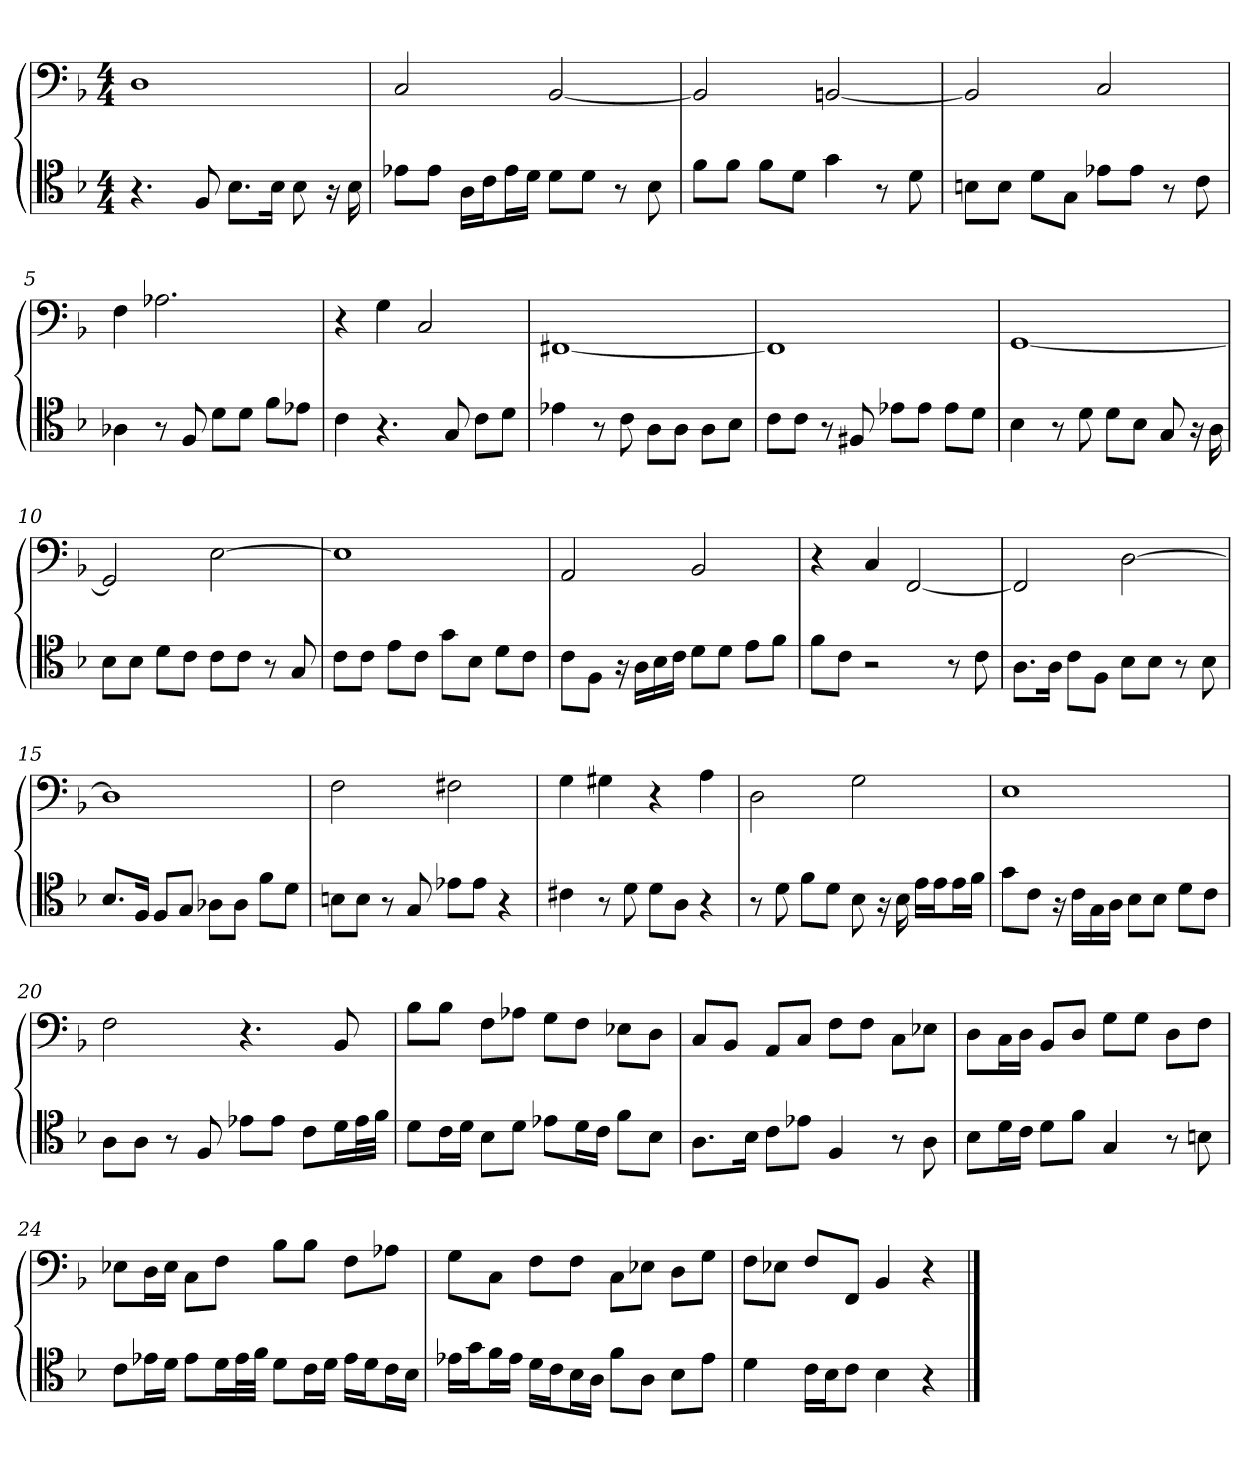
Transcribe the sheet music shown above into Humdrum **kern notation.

**kern	**kern
*part1	*part1
*staff2	*staff1
*clefC4	*clefF4
*k[b-]	*k[b-]
*d:	*d:
*M4/4	*M4/4
=1	=1
4.r	1D
8F	.
8.B-\L	.
16B-\Jk	.
8B-	.
16r	.
16B-	.
=2	=2
8e-X\L	2C
8e-\J	.
16A\LL	.
16c\J	.
16e-\L	.
16d\JJ	.
8d\L	[2BB-
8d\J	.
8r	.
8B-	.
=3	=3
8f\L	2BB-]
8f\J	.
8f\L	.
8d\J	.
4g	[2BBn
8r	.
8d	.
=4	=4
8Bn\L	2BB]
8B\J	.
8d\L	.
8G\J	.
8e-X\L	2C
8e-\J	.
8r	.
8c	.
=5	=5
4A-X	4F
8r	2.A-X
8F	.
8d\L	.
8d\J	.
8f\L	.
8e-X\J	.
=6	=6
4c	4r
4.r	4G
.	2C
8G	.
8c\L	.
8d\J	.
=7	=7
4e-X	[1FF#X
8r	.
8c	.
8A\L	.
8A\J	.
8A\L	.
8B-\J	.
=8	=8
8c\L	1FF#]
8c\J	.
8r	.
8F#X	.
8e-X\L	.
8e-\J	.
8e-\L	.
8d\J	.
=9	=9
4B-	[1GG
8r	.
8d	.
8d\L	.
8B-\J	.
8G	.
16r	.
16A	.
=10	=10
8B-\L	2GG]
8B-\J	.
8d\L	.
8c\J	.
8c\L	[2E
8c\J	.
8r	.
8G	.
=11	=11
8c\L	1E]
8c\J	.
8e\L	.
8c\J	.
8g\L	.
8B-\J	.
8d\L	.
8c\J	.
=12	=12
8c\L	2AA
8F\J	.
16r	.
16A\LL	.
16B-\	.
16c\JJ	.
8d\L	2BB-
8d\J	.
8e\L	.
8f\J	.
=13	=13
8f\L	4r
8c\J	.
2r	4C
.	[2FF
8r	.
8c	.
=14	=14
8.A\L	2FF]
16A\Jk	.
8c\L	.
8F\J	.
8B-\L	[2D
8B-\J	.
8r	.
8B-	.
=15	=15
8.B-/L	1D]
16F/Jk	.
8F/L	.
8G/J	.
8A-X\L	.
8A-\J	.
8f\L	.
8d\J	.
=16	=16
8Bn\L	2F
8B\J	.
8r	.
8G	.
8e-X\L	2F#X
8e-\J	.
4r	.
=17	=17
4c#X	4G
8r	4G#X
8d	.
8d\L	4r
8A\J	.
4r	4A
=18	=18
8r	2D
8d	.
8f\L	.
8d\J	.
8B-	2G
16r	.
16B-	.
16e\LL	.
16e\J	.
16e\L	.
16f\JJ	.
=19	=19
8g\L	1E
8c\J	.
16r	.
16c\LL	.
16G\	.
16A\JJ	.
8B-\L	.
8B-\J	.
8d\L	.
8c\J	.
=20	=20
8A\L	2F
8A\J	.
8r	.
8F	.
8e-X\L	4.r
8e-\J	.
8c\L	.
16d\L	8BB-
32e-\L	.
32f\JJJ	.
=21	=21
8d\L	8B-\L
16c\L	8B-\J
16d\JJ	.
8B-\L	8F\L
8d\J	8A-X\J
8e-X\L	8G\L
16d\L	8F\J
16c\JJ	.
8f\L	8E-X\L
8B-\J	8D\J
=22	=22
8.A\L	8C/L
.	8BB-/J
16B-\Jk	.
8c\L	8AA/L
8e-X\J	8C/J
4F	8F\L
.	8F\J
8r	8C\L
8A	8E-X\J
=23	=23
8B-\L	8D\L
16d\L	16C\L
16c\JJ	16D\JJ
8d\L	8BB-/L
8f\J	8D/J
4G	8G\L
.	8G\J
8r	8D\L
8Bn	8F\J
=24	=24
8c\L	8E-X\L
16e-X\L	16D\L
16d\JJ	16E-\JJ
8e-\L	8C\L
16d\L	8F\J
32e-\L	.
32f\JJJ	.
8d\L	8B-\L
16c\L	8B-\J
16d\JJ	.
16e-\LL	8F\L
16d\J	.
16c\L	8A-X\J
16B-\JJ	.
=25	=25
16e-X\LL	8G\L
16g\J	.
16f\L	8C\J
16e-\JJ	.
16d\LL	8F\L
16c\J	.
16B-\L	8F\J
16A\JJ	.
8f\L	8C\L
8A\J	8E-X\J
8B-\L	8D\L
8e-\J	8G\J
=26	=26
4d	8F\L
.	8E-X\J
16c\LL	8F/L
16B-\J	.
8c\J	8FF/J
4B-	4BB-
4r	4r
==	==
*-	*-
